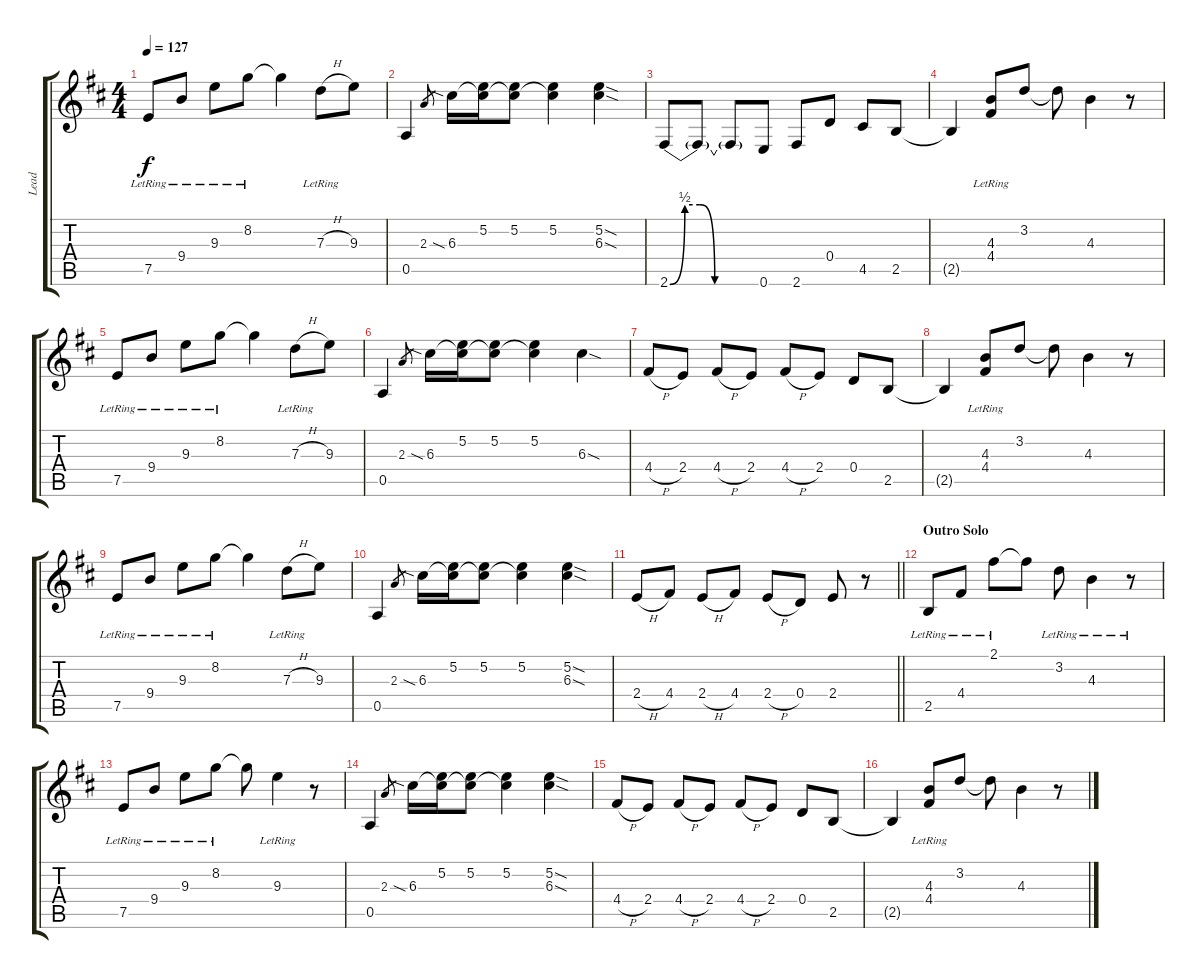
\track ("Lead" "Lead") {instrument distortionguitar}
\staff {score tabs}
\tuning (E4 B3 G3 D3 A2 E2) {hide}
\ts (4 4)
\tempo 127
\clef g2
\ks d
7.5{lr}.8{dy f} 9.4{lr}.8 9.3{lr}.8 8.2{lr}.8 8.2{t}.4 7.3{h lr}.8 9.3.8 |
0.5.4 2.3.8{gr} 6.3{sia}.16 (5.2 6.3{t}).16 (5.2 6.3{t}).8 (5.2 6.3{t}).4 (5.2{sod} 6.3{sod}).4 |
2.6{be (custom 0 0 10 2 20 2 30 0 60 0)}.8 2.6{t}.8 2.6{t}.8 0.6.8 2.6.8 0.4.8 4.5.8 2.5.8 |
2.5{t}.4 (4.3{lr} 4.4{lr}).8 3.2.8 3.2{t}.8 4.3.4 r.8 |
7.5{lr}.8 9.4{lr}.8 9.3{lr}.8 8.2{lr}.8 8.2{t}.4 7.3{h lr}.8 9.3.8 |
0.5.4 2.3.8{gr} 6.3{sia}.16 (5.2 6.3{t}).16 (5.2 6.3{t}).8 (5.2 6.3{t}).4 6.3{sod}.4 |
4.4{h}.8 2.4.8 4.4{h}.8 2.4.8 4.4{h}.8 2.4.8 0.4.8 2.5.8 |
2.5{t}.4 (4.3{lr} 4.4{lr}).8 3.2.8 3.2{t}.8 4.3.4 r.8 |
7.5{lr}.8 9.4{lr}.8 9.3{lr}.8 8.2{lr}.8 8.2{t}.4 7.3{h lr}.8 9.3.8 |
0.5.4 2.3.8{gr} 6.3{sia}.16 (5.2 6.3{t}).16 (5.2 6.3{t}).8 (5.2 6.3{t}).4 (5.2{sod} 6.3{sod}).4 |
\barLineRight lightlight
2.4{h}.8 4.4.8 2.4{h}.8 4.4.8 2.4{h}.8 0.4.8 2.4.8 r.8 |
\section ("" "Outro Solo")
2.5{lr}.8 4.4{lr}.8 2.1{lr}.8 2.1{t}.8 3.2{lr}.8 4.3{lr}.4 r.8 |
7.5{lr}.8 9.4{lr}.8 9.3{lr}.8 8.2{lr}.8 8.2{t}.8 9.3{lr}.4 r.8 |
0.5.4 2.3.8{gr} 6.3{sia}.16 (5.2 6.3{t}).16 (5.2 6.3{t}).8 (5.2 6.3{t}).4 (5.2{sod} 6.3{sod}).4 |
4.4{h}.8 2.4.8 4.4{h}.8 2.4.8 4.4{h}.8 2.4.8 0.4.8 2.5.8 |
2.5{t}.4 (4.3{lr} 4.4{lr}).8 3.2.8 3.2{t}.8 4.3.4 r.8
